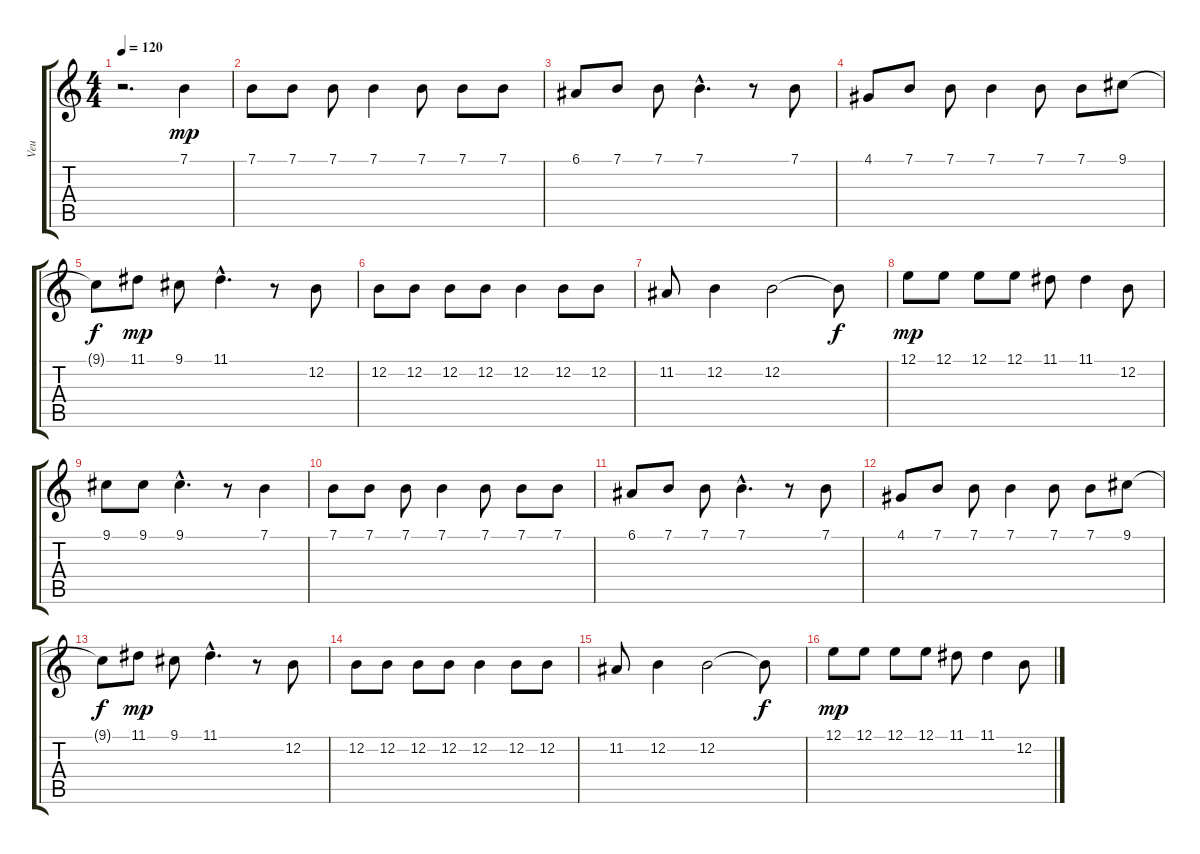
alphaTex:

\track ("Veu" "Veu") {instrument choiraahs}
\staff {score tabs}
\tuning (E4 B3 G3 D3 A2 E2) {hide}
\ts (4 4)
\tempo 120
\clef g2
\ks c
r.2{d dy mp} 7.1.4 |
7.1.8 7.1.8 7.1.8 7.1.4 7.1.8 7.1.8 7.1.8 |
6.1.8 7.1.8 7.1.8 7.1{hac}.4{d} r.8 7.1.8 |
4.1.8 7.1.8 7.1.8 7.1.4 7.1.8 7.1.8 9.1.8 |
9.1{t}.8{dy f} 11.1.8{dy mp} 9.1.8 11.1{hac}.4{d} r.8 12.2.8 |
12.2.8 12.2.8 12.2.8 12.2.8 12.2.4 12.2.8 12.2.8 |
11.2.8 12.2.4 12.2.2 12.2{t}.8{dy f} |
12.1.8{dy mp} 12.1.8 12.1.8 12.1.8 11.1.8 11.1.4 12.2.8 |
9.1.8 9.1.8 9.1{hac}.4{d} r.8 7.1.4 |
7.1.8 7.1.8 7.1.8 7.1.4 7.1.8 7.1.8 7.1.8 |
6.1.8 7.1.8 7.1.8 7.1{hac}.4{d} r.8 7.1.8 |
4.1.8 7.1.8 7.1.8 7.1.4 7.1.8 7.1.8 9.1.8 |
9.1{t}.8{dy f} 11.1.8{dy mp} 9.1.8 11.1{hac}.4{d} r.8 12.2.8 |
12.2.8 12.2.8 12.2.8 12.2.8 12.2.4 12.2.8 12.2.8 |
11.2.8 12.2.4 12.2.2 12.2{t}.8{dy f} |
12.1.8{dy mp} 12.1.8 12.1.8 12.1.8 11.1.8 11.1.4 12.2.8
